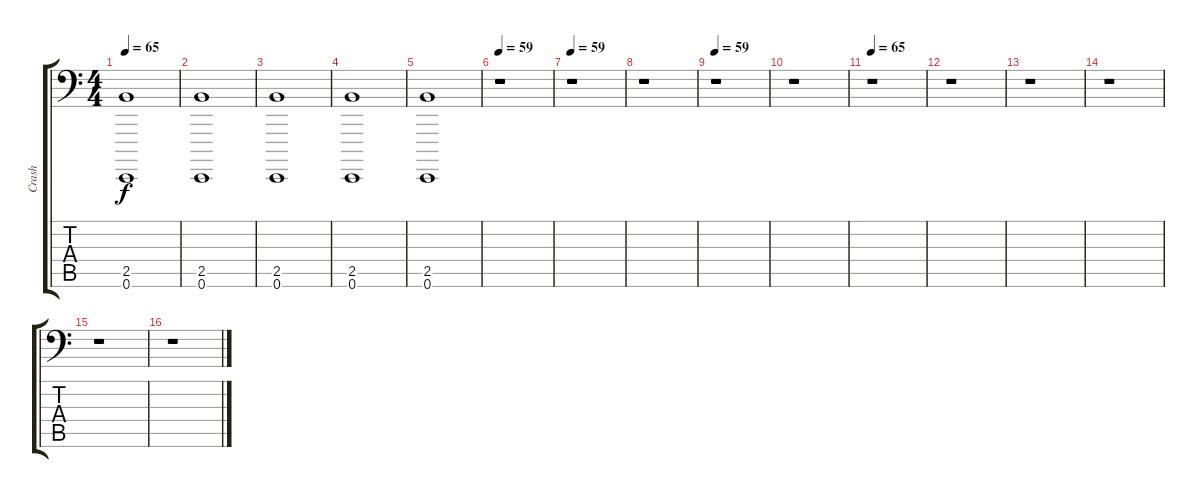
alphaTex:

\track ("Crash" "Crash") {instrument gunshot}
\staff {score tabs}
\tuning (E4 B3 G3 D3 A2 E0) {hide}
\ts (4 4)
\tempo 65
\clef f4
\ks c
(2.5 0.6).1{dy f} |
(2.5 0.6).1 |
(2.5 0.6).1 |
(2.5 0.6).1 |
(2.5 0.6).1 |
\tempo 59
r.1 |
\tempo 59
r.1 |
r.1 |
\tempo 59
r.1 |
r.1 |
\tempo 65
r.1 |
r.1 |
r.1 |
r.1 |
r.1 |
r.1
